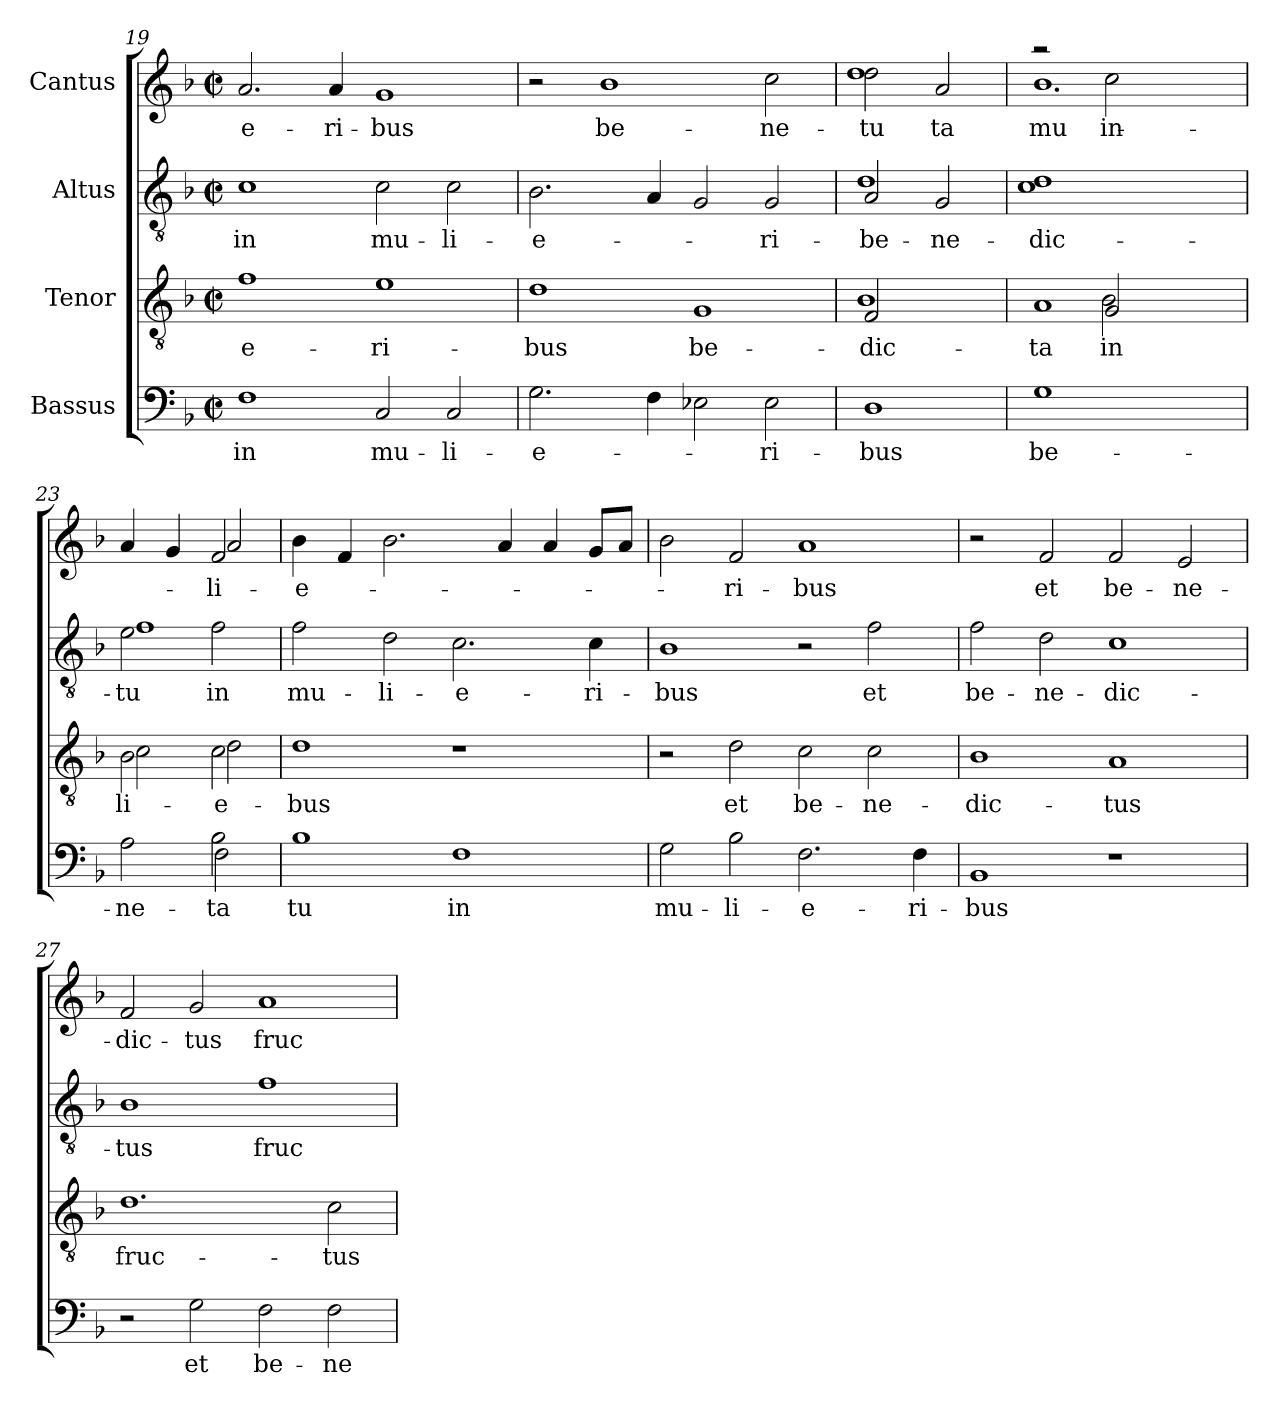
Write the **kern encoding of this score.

**kern	**text	**kern	**text	**kern	**text	**kern	**text
*part4	*part4	*part3	*part3	*part2	*part2	*part1	*part1
*staff4	*staff4	*staff3	*staff3	*staff2	*staff2	*staff1	*staff1
*I"Bassus	*	*I"Tenor	*	*I"Altus	*	*I"Cantus	*
*clefF4	*	*clefGv2	*	*clefGv2	*	*clefG2	*
*k[b-]	*	*k[b-]	*	*k[b-]	*	*k[b-]	*
*F:	*	*F:	*	*F:	*	*F:	*
*M2/2	*	*M2/2	*	*M2/2	*	*M2/2	*
*met(c|)	*	*met(c|)	*	*met(c|)	*	*met(c|)	*
=19	=19	=19	=19	=19	=19	=19	=19
!	!LO:LY:b:rj	!	!LO:LY:b:rj	!	!LO:LY:b:rj	!	!LO:LY:b
1F	in	1f	-e-	1c	in	2.a/	-e-
!	!	!	!	!	!	!	!LO:LY:b
.	.	.	.	.	.	4a/	-ri-
!	!LO:LY:b	!	!LO:LY:b:rj	!	!LO:LY:b	!	!LO:LY:b
2C/	mu-	1e	-ri-	2c\	mu-	1g	-bus
!	!LO:LY:b:rj	!	!	!	!LO:LY:b:rj	!	!
2C/	-li-	.	.	2c\	-li-	.	.
=20	=20	=20	=20	=20	=20	=20	=20
!	!LO:LY:b	!	!LO:LY:b	!	!LO:LY:b	!	!
2.G\	-e-	1d	-bus	2.B-\	-e-	2r	.
!	!	!	!	!	!	!	!LO:LY:b
.	.	.	.	.	.	1b-	be-
4F\	.	.	.	4A/	.	.	.
!	!	!	!LO:LY:b	!	!	!	!
2E-X\	.	1G	be-	2G/	.	.	.
!	!LO:LY:b	!	!	!	!LO:LY:b	!	!LO:LY:b
2E-\	-ri-	.	.	2G/	-ri-	2cc\	-ne-
!!LO:LB:g=z
=21	=21	=21	=21	=21	=21	=21	=21
!	!LO:LY:b	!	!LO:LY:b	!	!	!	!
*	*	*^	*	*	*	*	*
!	!	!	!	!LO:LY:b	!	!LO:LY:b	!	!
*	*	*	*	*	*^	*	*	*
!	!	!	!	!	!	!	!LO:LY:b	!	!LO:LY:b
*	*	*	*	*	*	*	*	*^	*
!	!	!	!	!	!	!	!	!	!	!LO:LY:b
1D	-bus	2F/	1B-	-dic-	2A/	1d	-be-	2dd\	1dd	tu
!	!	!	!	!	!	!	!LO:LY:b	!	!	!LO:LY:b
.	.	2ryy	.	.	2G/	.	ne-	2a/	.	-ta
*	*	*v	*v	*	*	*	*	*	*	*
*	*	*	*	*v	*v	*	*	*	*
=22	=22	=22	=22	=22	=22	=22	=22	=22
!	!LO:LY:b	!	!LO:LY:b	!	!LO:LY:b	!	!	!LO:LY:b
*	*	*^	*	*	*	*	*	*
*	*	*	*^	*	*	*	*	*	*
1G	be-	1A	2ryy	2ryy	-ta	1c 1d	-dic-	2raa	1.b-	mu-
!	!	!	!	!	!LO:LY:b	!	!	!	!	!
!	!	!	!	!	!LO:LY:b	!	!	!	!	!LO:LY:b
.	.	.	2G/	2B-\	in	.	.	2cc\	.	in
2ryy	.	2ryy	2ryy	2ryy	.	2ryy	.	2ryy	.	.
=23	=23	=23	=23	=23	=23	=23	=23	=23	=23	=23
!	!LO:LY:b	!	!	!	!LO:LY:b	!	!	!	!	!
*^	*	*	*	*	*	*	*	*	*	*
!	!	!	!	!	!	!LO:LY:b:rj	!	!LO:LY:b	!	!	!
*	*	*	*	*	*	*	*^	*	*	*	*
!	!	!	!	!	!	!	!	!	!LO:LY:b	!	!	!
*	*	*	*	*v	*v	*	*	*	*	*	*	*
2A\	2ryy	-ne-	2B-\	2c\	-li-	2e\	1f	tu	4a/	2ryy	.
.	.	.	.	.	.	.	.	.	4g/	.	.
!	!	!LO:LY:b	!	!	!	!	!	!	!	!	!
!	!	!LO:LY:b	!	!	!LO:LY:b	!	!	!	!	!	!
!	!	!	!	!	!LO:LY:b	!	!	!LO:LY:b	!	!	!LO:LY:b:rj
2B-\	2F\	-ta	2c\	2d\	-e-	2f\	.	in	2f/	2a/	-li-
*	*	*	*	*	*	*v	*v	*	*	*	*
=24	=24	=24	=24	=24	=24	=24	=24	=24	=24	=24
!	!	!LO:LY:b	!	!	!LO:LY:b	!	!LO:LY:b	!	!	!LO:LY:b
*v	*v	*	*	*	*	*	*	*v	*v	*
*	*	*v	*v	*	*	*	*	*
1B-	tu	1d	-bus	2f\	mu-	4b-\	-e-
.	.	.	.	.	.	4f/	.
!	!	!	!	!	!LO:LY:b:rj	!	!
.	.	.	.	2d\	-li-	2.b-\	.
!	!LO:LY:b:rj	!	!	!	!LO:LY:b	!	!
1F	in	1r	.	2.c\	-e-	.	.
.	.	.	.	.	.	4a/	.
.	.	.	.	.	.	4a/	.
!	!	!	!	!	!LO:LY:b	!	!
.	.	.	.	4c\	-ri-	8g/L	.
.	.	.	.	.	.	8a/J	.
!!LO:PB:g=z
=25	=25	=25	=25	=25	=25	=25	=25
!	!LO:LY:b	!	!	!	!LO:LY:b	!	!
2G\	mu-	2r	.	1B-	-bus	2b-\	.
!	!LO:LY:b:rj	!	!LO:LY:b	!	!	!	!LO:LY:b
2B-\	-li-	2d\	et	.	.	2f/	-ri-
!	!LO:LY:b	!	!LO:LY:b	!	!	!	!LO:LY:b
2.F\	-e-	2c\	be-	2r	.	1a	-bus
!	!	!	!LO:LY:b	!	!LO:LY:b	!	!
.	.	2c\	-ne-	2f\	et	.	.
!	!LO:LY:b	!	!	!	!	!	!
4F\	-ri-	.	.	.	.	.	.
=26	=26	=26	=26	=26	=26	=26	=26
!	!LO:LY:b	!	!LO:LY:b	!	!LO:LY:b	!	!
1BB-	-bus	1B-	-dic-	2f\	be-	2r	.
!	!	!	!	!	!LO:LY:b	!	!LO:LY:b
.	.	.	.	2d\	-ne-	2f/	et
!	!	!	!LO:LY:b	!	!LO:LY:b	!	!LO:LY:b
1r	.	1A	-tus	1c	-dic-	2f/	be-
!	!	!	!	!	!	!	!LO:LY:b
.	.	.	.	.	.	2e/	-ne-
=27	=27	=27	=27	=27	=27	=27	=27
!	!	!	!LO:LY:b	!	!LO:LY:b	!	!LO:LY:b
2r	.	1.d	fruc-	1B-	-tus	2f/	-dic-
!	!LO:LY:b	!	!	!	!	!	!LO:LY:b
2G\	et	.	.	.	.	2g/	-tus
!	!LO:LY:b	!	!	!	!LO:LY:b	!	!LO:LY:b
2F\	be-	.	.	1f	fruc-	1a	fruc-
!	!LO:LY:b	!	!LO:LY:b	!	!	!	!
2F\	-ne-	2c\	-tus	.	.	.	.
=	=	=	=	=	=	=	=
*-	*-	*-	*-	*-	*-	*-	*-
